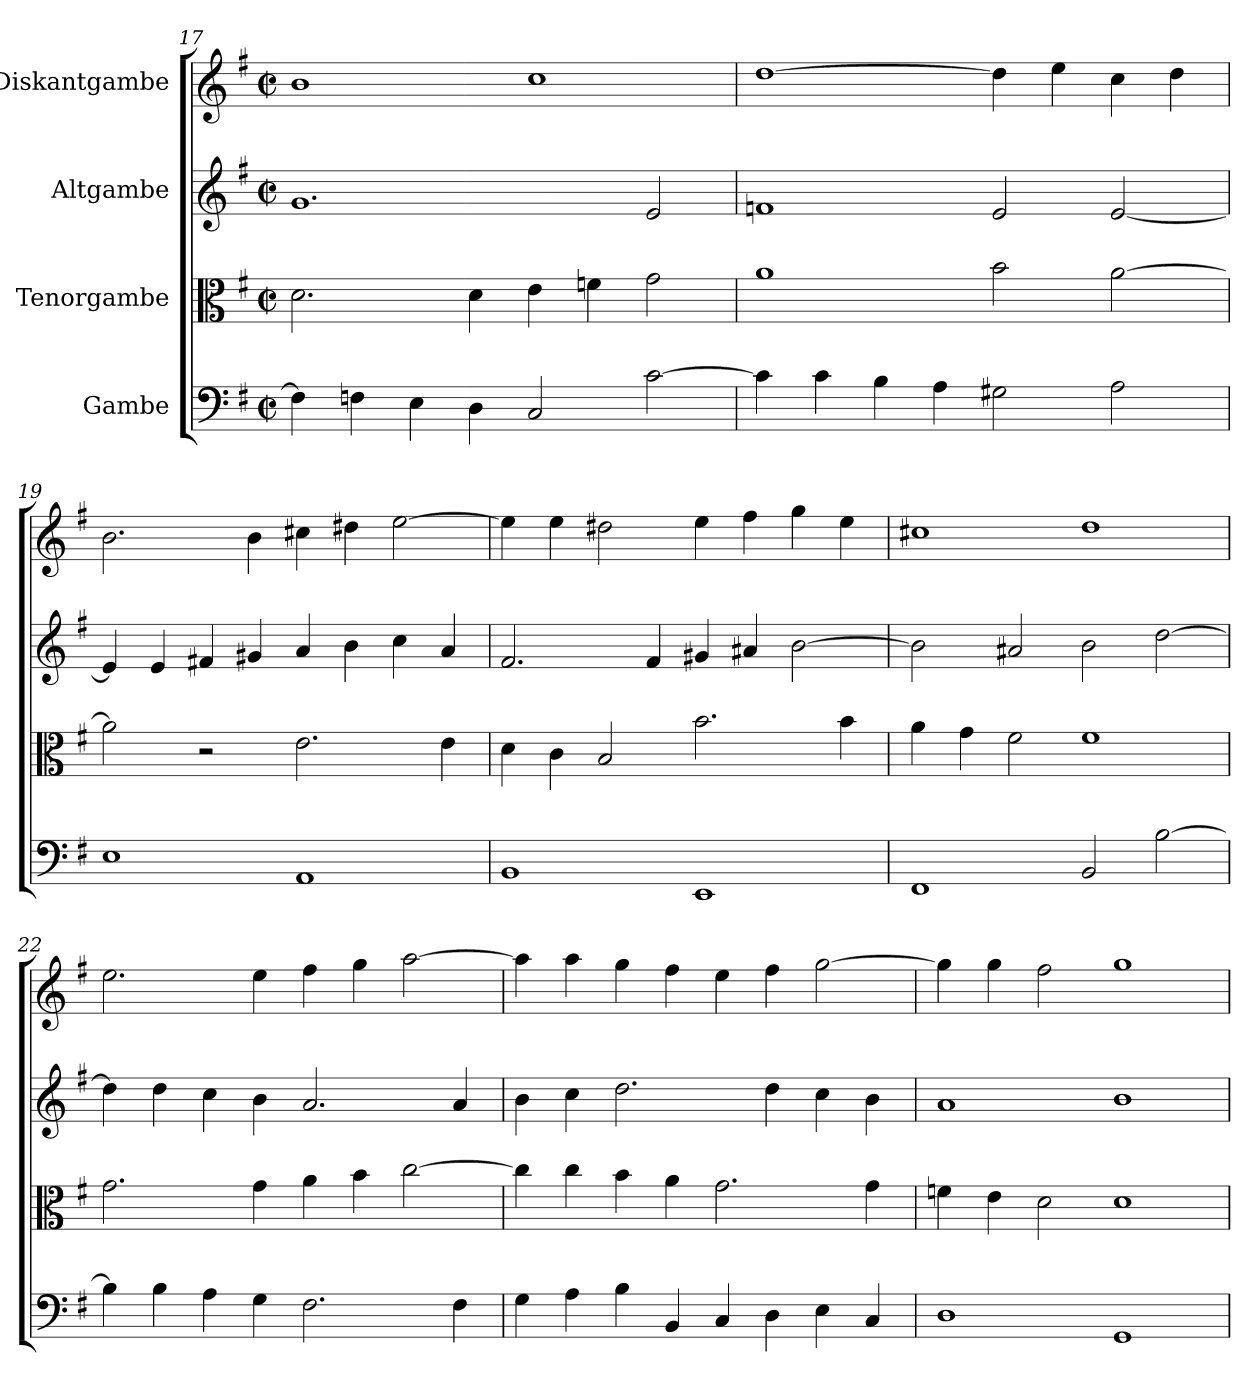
**kern	**kern	**kern	**kern
*part4	*part3	*part2	*part1
*staff4	*staff3	*staff2	*staff1
*I"Gambe	*I"Tenorgambe	*I"Altgambe	*I"Diskantgambe
*clefF4	*clefC3	*clefG2	*clefG2
*k[f#]	*k[f#]	*k[f#]	*k[f#]
*M4/2	*M4/2	*M4/2	*M4/2
*met(c|)	*met(c|)	*met(c|)	*met(c|)
=17	=17	=17	=17
4F\]	2.d\	1.g	1b
4Fni\	.	.	.
4E\	.	.	.
4D\	4d\	.	.
2C/	4e\	.	1cc
.	4fn\	.	.
[2c\	2g\	2e/	.
=18	=18	=18	=18
4c\]	1a	1fn	[1dd
4c\	.	.	.
4B\	.	.	.
4A\	.	.	.
2G#X\	2b\	2e/	4dd\]
.	.	.	4ee\
2A\	[2a\	[2e/	4cc\
.	.	.	4dd\
=19	=19	=19	=19
1E	2a\]	4e/]	2.b\
.	.	4e/	.
.	2r	4f#X/	.
.	.	4g#X/	4b\
1AA	2.e\	4a/	4cc#X\
.	.	4b\	4dd#X\
.	.	4cc\	[2ee\
.	4e\	4a/	.
=20	=20	=20	=20
1BB	4d\	2.f#/	4ee\]
.	4c\	.	4ee\
.	2B/	.	2dd#X\
.	.	4f#/	.
1EE	2.b\	4g#X/	4ee\
.	.	4a#X/	4ff#\
.	.	[2b\	4gg\
.	4b\	.	4ee\
!!LO:LB:g=z
=21	=21	=21	=21
1FF#	4a\	2b\]	1cc#X
.	4g\	.	.
.	2f#\	2a#X/	.
2BB/	1f#	2b\	1dd
[2B\	.	[2dd\	.
=22	=22	=22	=22
4B\]	2.g\	4dd\]	2.ee\
4B\	.	4dd\	.
4A\	.	4cc\	.
4G\	4g\	4b\	4ee\
2.F#\	4a\	2.a/	4ff#\
.	4b\	.	4gg\
.	[2cc\	.	[2aa\
4F#\	.	4a/	.
=23	=23	=23	=23
4G\	4cc\]	4b\	4aa\]
4A\	4cc\	4cc\	4aa\
4B\	4b\	2.dd\	4gg\
4BB/	4a\	.	4ff#\
4C/	2.g\	.	4ee\
4D\	.	4dd\	4ff#\
4E\	.	4cc\	[2gg\
4C/	4g\	4b\	.
=24	=24	=24	=24
1D	4fn\	1a	4gg\]
.	4e\	.	4gg\
.	2d\	.	2ff#\
1GG	1d	1b	1gg
=	=	=	=
*-	*-	*-	*-
